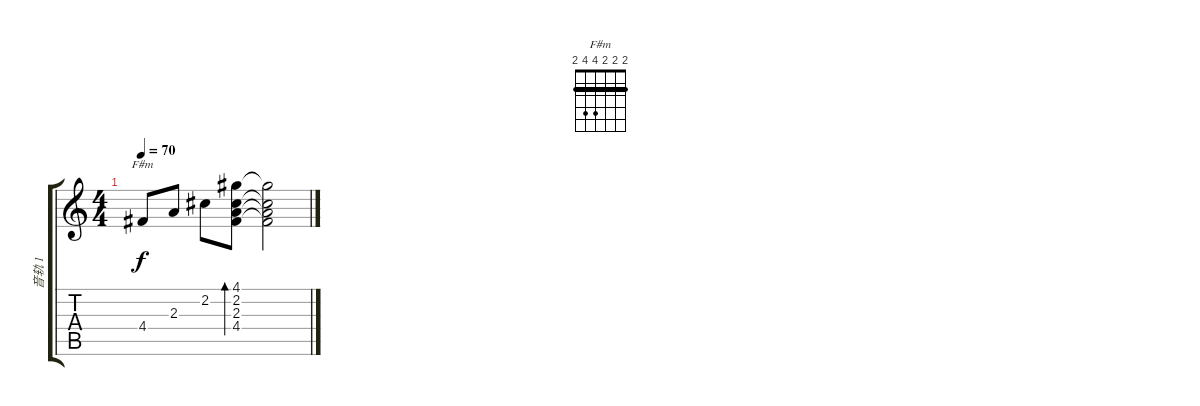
\track ("音轨 1" "音轨 1") {instrument acousticguitarsteel}
\staff {score tabs}
\tuning (E4 B3 G3 D3 A2 E2) {hide}
\chord ("F#m" 2 2 2 4 4 2) {barre 2}
\ts (4 4)
\tempo 70
\clef g2
\ks c
4.4.8{ch "F#m" txt "" dy f} 2.3.8 2.2.8 (4.1 2.2 2.3 4.4).8{bd 240} (4.1{t} 2.2{t} 2.3{t} 4.4{t}).2
